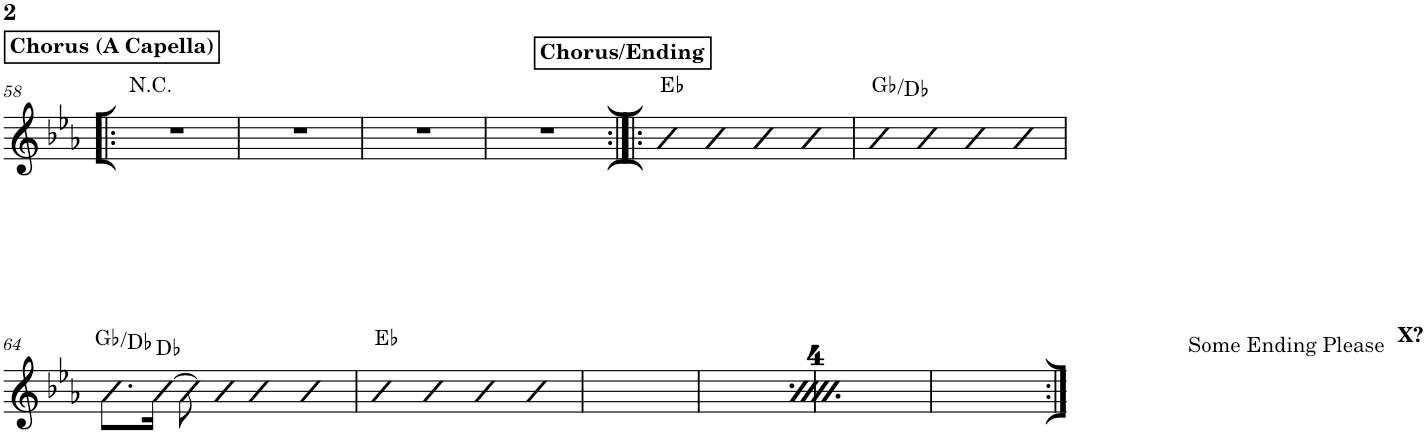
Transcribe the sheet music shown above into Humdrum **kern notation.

**kern	**harte
*part1	*part1
*staff1	*
*I"Piano	*
*I'Pno.	*
!!LO:PB:g=z
*clefG2	*
*k[b-e-a-]	*
*M4/4	*
!!LO:REH:place=s1:a:B:cj:t=Chorus (A Capella)
=58!|:	=58!|:
!	!LO:H:kt=N.C.
1r	N
=59	=59
1r	.
=60	=60
1r	.
=61	=61
1r	.
!!LO:REH:place=s1:a:B:cj:t=Chorus/Ending
=62:|!|:	=62:|!|:
4b-	Eb:maj
4b-	.
4b-	.
4b-	.
=63	=63
4b-	Gb:maj/5
4b-	.
4b-	.
4b-	.
!!LO:LB:g=z
=64	=64
8.b-\L	Gb:maj/5
[16b-\Jk	Db:maj
8b-\]	.
8b-	.
4b-	.
4b-	.
=65	=65
4b-	Eb:maj
4b-	.
4b-	.
4b-	.
!!LO:REH:place=s1:a:B:cj:t=Chorus/Ending
=66	=66
4b-	Eb:maj
4b-	.
4b-	.
4b-	.
=67	=67
4b-	Gb:maj/5
4b-	.
4b-	.
4b-	.
=68	=68
8.b-\L	Gb:maj/5
[16b-\Jk	Db:maj
8b-\]	.
8b-	.
4b-	.
4b-	.
=69	=69
4b-	Eb:maj
4b-	.
4b-	.
4b-	.
=:|!	=:|!
*-	*-
